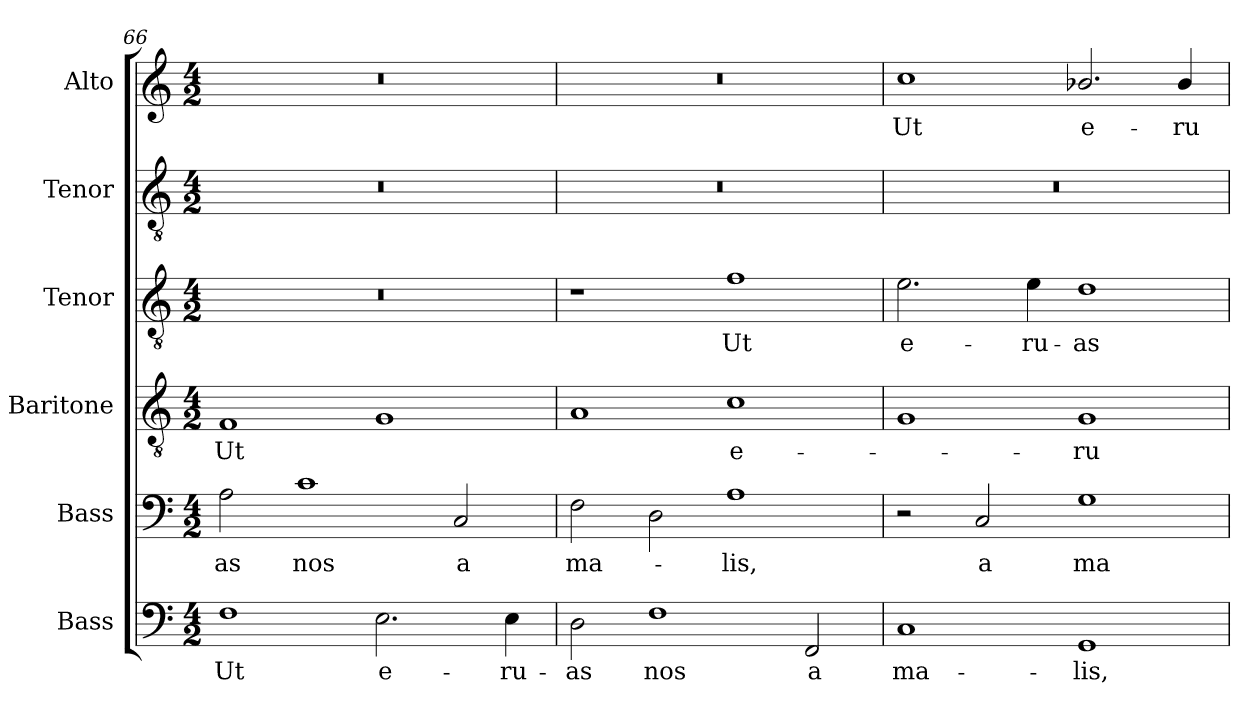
**kern	**text	**kern	**text	**kern	**text	**kern	**text	**kern	**kern	**text
*part6	*part6	*part5	*part5	*part4	*part4	*part3	*part3	*part2	*part1	*part1
*staff6	*staff6	*staff5	*staff5	*staff4	*staff4	*staff3	*staff3	*staff2	*staff1	*staff1
*I"Bass	*	*I"Bass	*	*I"Baritone	*	*I"Tenor	*	*I"Tenor	*I"Alto	*
*I'B.	*	*I'B.	*	*I'Bar.	*	*I'T.	*	*I'T.	*I'A.	*
*clefF4	*	*clefF4	*	*clefGv2	*	*clefGv2	*	*clefGv2	*clefG2	*
*	*	*	*	*ITrd7c12	*	*ITrd7c12	*	*ITrd7c12	*	*
*k[]	*	*k[]	*	*k[]	*	*k[]	*	*k[]	*k[]	*
*C:	*	*C:	*	*C:	*	*C:	*	*C:	*C:	*
*M4/2	*	*M4/2	*	*M4/2	*	*M4/2	*	*M4/2	*M4/2	*
=66	=66	=66	=66	=66	=66	=66	=66	=66	=66	=66
!	!LO:LY:b:color=#000000	!	!	!	!	!	!	!	!	!
!	!	!	!LO:LY:b:color=#000000	!	!	!	!	!	!	!
!	!	!	!	!	!LO:LY:b:color=#000000	!LO:N:vis=1	!	!LO:N:vis=1	!LO:N:vis=1	!
1Fi	Ut	2Ai\	-as	1FFi	Ut	0r	.	0r	0r	.
!	!	!	!LO:LY:b:color=#000000	!	!	!	!	!	!	!
.	.	1ci	nos	.	.	.	.	.	.	.
!	!LO:LY:b:color=#000000	!	!	!	!	!	!	!	!	!
2.Ei\	e-	.	.	1GGi	.	.	.	.	.	.
!	!	!	!LO:LY:b:color=#000000	!	!	!	!	!	!	!
.	.	2Ci/	a	.	.	.	.	.	.	.
!	!LO:LY:b:color=#000000	!	!	!	!	!	!	!	!	!
4Ei\	-ru-	.	.	.	.	.	.	.	.	.
=67	=67	=67	=67	=67	=67	=67	=67	=67	=67	=67
!	!LO:LY:b:color=#000000	!	!	!	!	!	!	!	!	!
!	!	!	!LO:LY:b:color=#000000	!	!	!	!	!LO:N:vis=1	!LO:N:vis=1	!
2Di\	-as	2Fi\	ma-	1AAi	.	1r	.	0r	0r	.
!	!LO:LY:b:color=#000000	!	!	!	!	!	!	!	!	!
1Fi	nos	2Di\	.	.	.	.	.	.	.	.
!	!	!	!LO:LY:b:color=#000000	!	!	!	!	!	!	!
!	!	!	!	!	!LO:LY:b:color=#000000	!	!	!	!	!
!	!	!	!	!	!	!	!LO:LY:b:color=#000000	!	!	!
.	.	1Ai	-lis,	1Ci	e-	1Fi	Ut	.	.	.
!	!LO:LY:b:color=#000000	!	!	!	!	!	!	!	!	!
2FFi/	a	.	.	.	.	.	.	.	.	.
=68	=68	=68	=68	=68	=68	=68	=68	=68	=68	=68
!	!LO:LY:b:color=#000000	!	!	!	!	!	!	!	!	!
!	!	!	!	!	!	!	!LO:LY:b:color=#000000	!LO:N:vis=1	!	!
!	!	!	!	!	!	!	!	!	!	!LO:LY:b:color=#000000
1Ci	ma-	2r	.	1GGi	.	2.Ei\	e-	0r	1cci	Ut
!	!	!	!LO:LY:b:color=#000000	!	!	!	!	!	!	!
.	.	2Ci/	a	.	.	.	.	.	.	.
!	!	!	!	!	!	!	!LO:LY:b:color=#000000	!	!	!
.	.	.	.	.	.	4Ei\	-ru-	.	.	.
!	!LO:LY:b:color=#000000	!	!	!	!	!	!	!	!	!
!	!	!	!LO:LY:b:color=#000000	!	!	!	!	!	!	!
!	!	!	!	!	!LO:LY:b:color=#000000	!	!	!	!	!
!	!	!	!	!	!	!	!LO:LY:b:color=#000000	!	!	!
!	!	!	!	!	!	!	!	!	!	!LO:LY:b:color=#000000
1GGi	-lis,	1Gi	ma-	1GGi	-ru-	1Di	-as	.	2.b-Xi/	e-
!	!	!	!	!	!	!	!	!	!	!LO:LY:b:color=#000000
.	.	.	.	.	.	.	.	.	4b-i/	-ru-
=	=	=	=	=	=	=	=	=	=	=
*-	*-	*-	*-	*-	*-	*-	*-	*-	*-	*-
